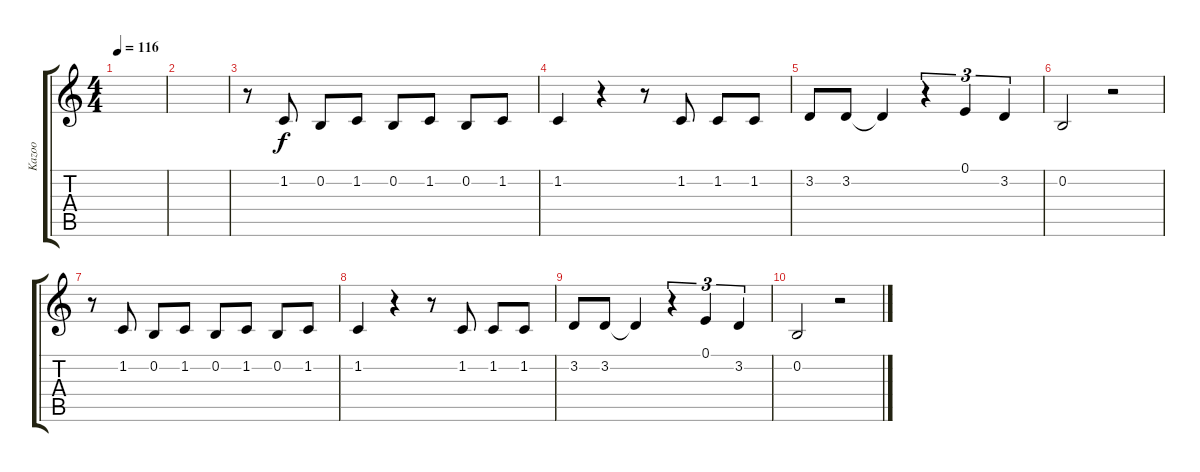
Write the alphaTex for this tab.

\track ("Kazoo" "Kazoo") {instrument bagpipe}
\staff {score tabs}
\tuning (E4 B3 G3 D3 A2 E2) {hide}
\ts (4 4)
\tempo 116
\clef g2
\ks c
|
|
r.8 1.2.8 0.2.8 1.2.8 0.2.8 1.2.8 0.2.8 1.2.8 |
1.2.4 r.4 r.8 1.2.8 1.2.8 1.2.8 |
3.2.8 3.2.8 3.2{t}.4 r.4{tu (3 2)} 0.1.4{tu (3 2)} 3.2.4{tu (3 2)} |
0.2.2 r.2 |
r.8 1.2.8 0.2.8 1.2.8 0.2.8 1.2.8 0.2.8 1.2.8 |
1.2.4 r.4 r.8 1.2.8 1.2.8 1.2.8 |
3.2.8 3.2.8 3.2{t}.4 r.4{tu (3 2)} 0.1.4{tu (3 2)} 3.2.4{tu (3 2)} |
0.2.2 r.2
